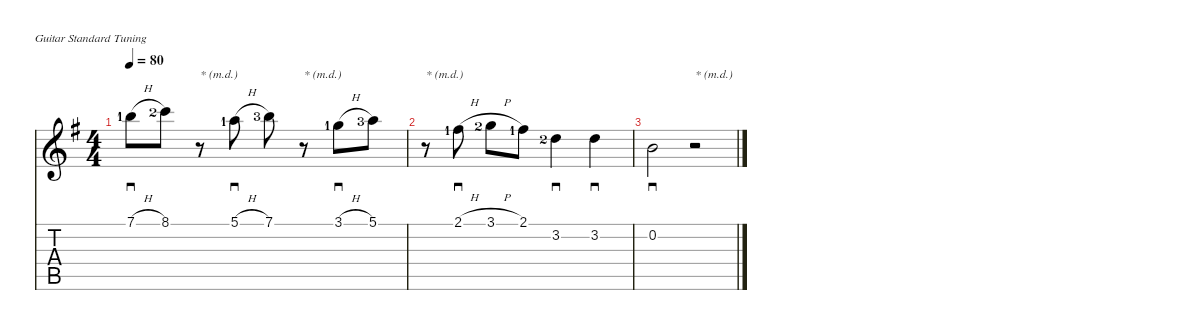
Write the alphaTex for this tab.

\defaultSystemsLayout 4
\hideDynamics
\bracketExtendMode nobrackets
\singleTrackTrackNamePolicy hidden
\multiTrackTrackNamePolicy hidden
\firstSystemTrackNameOrientation horizontal
\otherSystemsTrackNameOrientation horizontal
\track ("Gtr. overdrive" "E-Gt") {instrument overdrivenguitar}
\staff {score tabs}
\tuning (E4 B3 G3 D3 A2 E2)
\ts (4 4)
\tempo 80
\clef g2
\ks eminor
7.1{h lf 2}.8{sd dy mf instrument overdrivenguitar} 8.1{lf 3}.8 r.8{txt "* (m.d.)"} 5.1{h lf 2}.8{sd} 7.1{lf 4}.8 r.8{txt "* (m.d.)"} 3.1{h lf 2}.8{sd} 5.1{lf 4}.8 |
r.8{txt "* (m.d.)"} 2.1{h lf 2}.8{sd} 3.1{h lf 3}.8 2.1{lf 2}.8 3.2{lf 3}.4{sd} 3.2.4{sd} |
0.2.2{sd} r.2{txt "* (m.d.)"}
